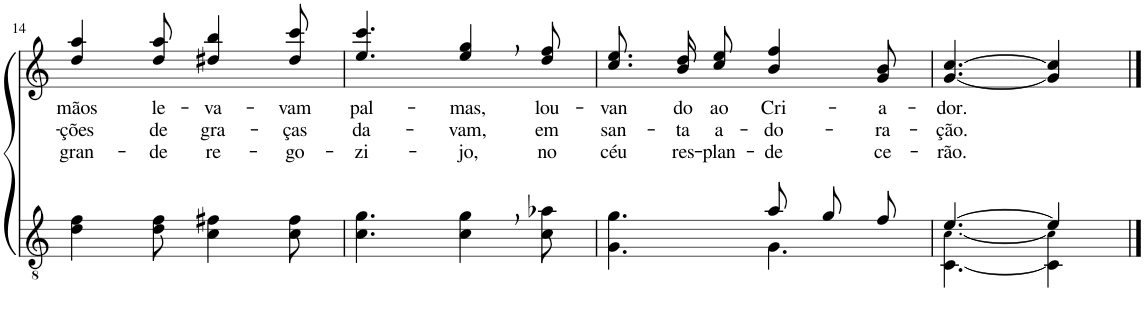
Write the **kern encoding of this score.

**kern	**kern	**text	**text	**text
*part2	*part1	*part1	*part1	*part1
*staff2	*staff1	*staff1	*staff1	*staff1
*I"Parte III e IV	*I"Parte I e II	*	*	*
!!LO:PB:g=z
*clefGv2	*clefG2	*	*	*
*Trd5c9	*Trd5c9	*	*	*
*k[]	*k[]	*	*	*
*M6/8	*M6/8	*	*	*
=14	=14	=14	=14	=14
!	!	!LO:LY:b	!LO:LY:b	!LO:LY:b
4d\ 4f\	4dd/ 4aa/	mãos	-ções	gran-
!	!	!LO:LY:b	!LO:LY:b	!LO:LY:b
8d\ 8f\	8dd/ 8aa/	le-	de	-de
!	!	!LO:LY:b	!LO:LY:b	!LO:LY:b
4c\ 4f#X\	4dd#X/ 4bb/	-va-	gra-	re-
!	!	!LO:LY:b	!LO:LY:b	!LO:LY:b
8c\ 8f#\	8dd#/ 8ccc/	-vam	-ças	-go-
=15	=15	=15	=15	=15
!	!	!LO:LY:b	!LO:LY:b	!LO:LY:b
4.c\ 4.g\	4.ee/ 4.ccc/	pal-	da-	-zi-
!	!	!LO:LY:b	!LO:LY:b	!LO:LY:b
4c\, 4g\,	4ee/, 4gg/,	-mas,	-vam,	-jo,
!	!	!LO:LY:b	!LO:LY:b	!LO:LY:b
8c\ 8a-X\	8dd/ 8ff/	lou-	em	no
=16	=16	=16	=16	=16
*^	*	*	*	*
!	!	!	!LO:LY:b	!LO:LY:b	!LO:LY:b
4.ryy	4.G\ 4.g\	8.cc\ 8.ee\L	-van	san-	céu
!	!	!	!LO:LY:b	!LO:LY:b	!LO:LY:b
.	.	16b\ 16dd\K	do	-ta	res-
!	!	!	!LO:LY:b	!LO:LY:b	!LO:LY:b
.	.	8cc\ 8ee\J	ao	a-	-plan-
!	!	!	!LO:LY:b	!LO:LY:b	!LO:LY:b
8a/L	4.G\	4b/ 4ff/	Cri-	-do-	-de
8g/	.	.	.	.	.
!	!	!	!LO:LY:b	!LO:LY:b	!LO:LY:b
8f/J	.	8g/ 8b/	-a-	-ra-	ce-
=17	=17	=17	=17	=17	=17
!	!	!	!LO:LY:b	!LO:LY:b	!LO:LY:b
[4.e/	[4.C\ [4.c!\	[4.g/ [4.cc/	-dor.	-ção.	-rão.
4e/]	4C\] 4c!\]	4g/] 4cc/]	.	.	.
*v	*v	*	*	*	*
==	==	==	==	==
*-	*-	*-	*-	*-
